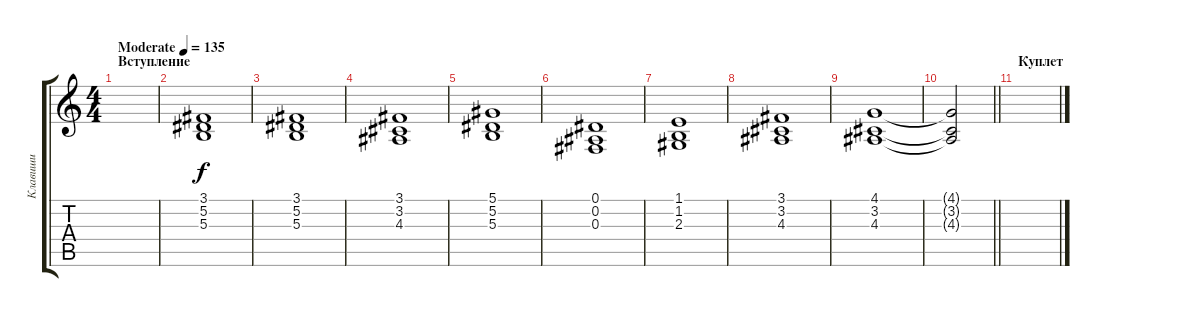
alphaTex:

\track ("Клавиши" "Клавиши") {instrument stringensemble1}
\staff {score tabs}
\tuning (Eb4 Bb3 Gb3 Db3 Ab2 Eb2) {hide}
\ts (4 4)
\section ("" "Вступление")
\tempo (135 "Moderate")
\clef g2
\ks c
|
(3.1 5.2 5.3).1 |
(3.1 5.2 5.3).1 |
(3.1 3.2 4.3).1 |
(5.1 5.2 5.3).1 |
(0.1 0.2 0.3).1 |
(1.1 1.2 2.3).1 |
(3.1 3.2 4.3).1 |
(4.1 3.2 4.3).1 |
\barLineRight lightlight
(4.1{t} 3.2{t} 4.3{t}).2 |
\section ("" "Куплет")
